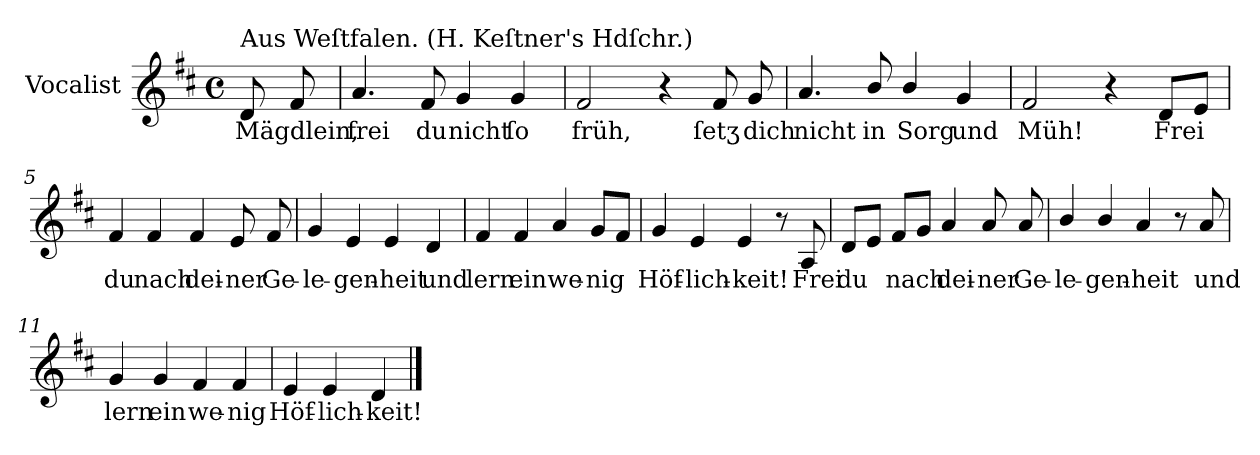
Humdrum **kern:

**kern	**text
*part1	*part1
*staff1	*staff1
*I"Vocalist	*
*k[f#c#]	*
*D:	*
*M4/4	*
*met(c)	*
=	=
!LO:TX:a:t=Aus Weſtfalen. (H. Keſtner's Hdſchr.)	!
8d	Mägdlein,
8f#	.
=1	=1
4.a	frei
8f#	du
4g	nicht
4g	ſo
=2	=2
2f#	früh,
4r	.
8f#	ſetʒ
8g	dich
=3	=3
4.a	nicht
8b/	in
4b/	Sorg
4g	und
=4	=4
2f#	Müh!
4r	.
8dL	Frei
8eJ	.
=5	=5
4f#	du
4f#	nach
4f#	dei-
8e	-ner
8f#	Ge-
=6	=6
4g	-le-
4e	-gen-
4e	-heit
4d	und
=7	=7
4f#	lern
4f#	ein
4a	we-
8gL	-nig
8f#J	.
=8	=8
4g	Höf-
4e	-lich-
4e	-keit!
8r	.
8A	Frei
=9	=9
8dL	du
8eJ	.
8f#L	nach
8gJ	.
4a	dei-
8a	-ner
8a	Ge-
=10	=10
4b/	-le-
4b/	-gen-
4a	-heit
8r	.
8a	und
=11	=11
4g	lern
4g	ein
4f#	we-
4f#	-nig
=12	=12
4e	Höf-
4e	-lich-
4d	-keit!
==	==
*-	*-
